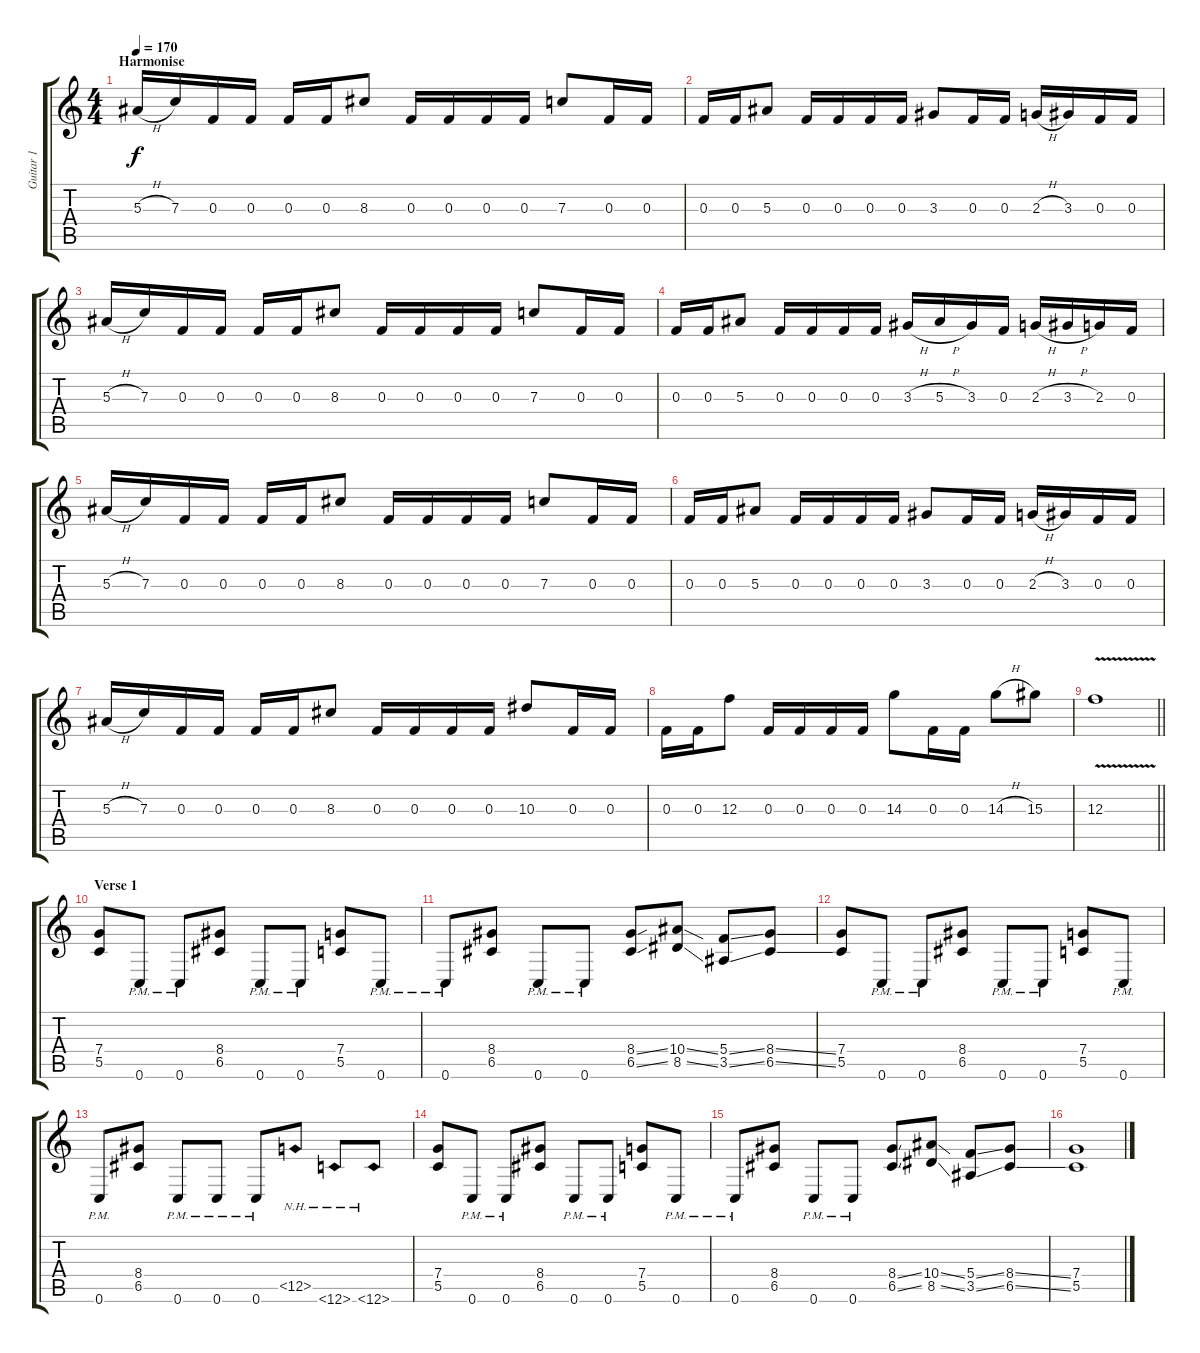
\track ("Guitar 1" "Guitar 1") {instrument overdrivenguitar}
\staff {score tabs}
\tuning (D4 A3 F3 C3 G2 C2) {hide}
\ts (4 4)
\section ("" "Harmonise")
\tempo 170
\clef g2
\ks c
5.3{h}.16{dy f} 7.3.16 0.3.16 0.3.16 0.3.16 0.3.16 8.3.8 0.3.16 0.3.16 0.3.16 0.3.16 7.3.8 0.3.16 0.3.16 |
0.3.16 0.3.16 5.3.8 0.3.16 0.3.16 0.3.16 0.3.16 3.3.8 0.3.16 0.3.16 2.3{h}.16 3.3.16 0.3.16 0.3.16 |
5.3{h}.16 7.3.16 0.3.16 0.3.16 0.3.16 0.3.16 8.3.8 0.3.16 0.3.16 0.3.16 0.3.16 7.3.8 0.3.16 0.3.16 |
0.3.16 0.3.16 5.3.8 0.3.16 0.3.16 0.3.16 0.3.16 3.3{h}.16 5.3{h}.16 3.3.16 0.3.16 2.3{h}.16 3.3{h}.16 2.3.16 0.3.16 |
5.3{h}.16 7.3.16 0.3.16 0.3.16 0.3.16 0.3.16 8.3.8 0.3.16 0.3.16 0.3.16 0.3.16 7.3.8 0.3.16 0.3.16 |
0.3.16 0.3.16 5.3.8 0.3.16 0.3.16 0.3.16 0.3.16 3.3.8 0.3.16 0.3.16 2.3{h}.16 3.3.16 0.3.16 0.3.16 |
5.3{h}.16 7.3.16 0.3.16 0.3.16 0.3.16 0.3.16 8.3.8 0.3.16 0.3.16 0.3.16 0.3.16 10.3.8 0.3.16 0.3.16 |
0.3.16 0.3.16 12.3.8 0.3.16 0.3.16 0.3.16 0.3.16 14.3.8 0.3.16 0.3.16 14.3{h}.8 15.3.8 |
\barLineRight lightlight
12.3{v}.1 |
\section ("" "Verse 1")
(7.4 5.5).8 0.6{pm}.8 0.6{pm}.8 (8.4 6.5).8 0.6{pm}.8 0.6{pm}.8 (7.4 5.5).8 0.6{pm}.8 |
0.6{pm}.8 (8.4 6.5).8 0.6{pm}.8 0.6{pm}.8 (8.4{ss} 6.5{ss}).8 (10.4{ss} 8.5{ss}).8 (5.4{ss} 3.5{ss}).8 (8.4{ss} 6.5{ss}).8 |
(7.4 5.5).8 0.6{pm}.8 0.6{pm}.8 (8.4 6.5).8 0.6{pm}.8 0.6{pm}.8 (7.4 5.5).8 0.6{pm}.8 |
0.6{pm}.8 (8.4 6.5).8 0.6{pm}.8 0.6{pm}.8 0.6{pm}.8 12.5{nh}.8 12.6{nh}.8 12.6{nh}.8 |
(7.4 5.5).8 0.6{pm}.8 0.6{pm}.8 (8.4 6.5).8 0.6{pm}.8 0.6{pm}.8 (7.4 5.5).8 0.6{pm}.8 |
0.6{pm}.8 (8.4 6.5).8 0.6{pm}.8 0.6{pm}.8 (8.4{ss} 6.5{ss}).8 (10.4{ss} 8.5{ss}).8 (5.4{ss} 3.5{ss}).8 (8.4{ss} 6.5{ss}).8 |
(7.4 5.5).1
